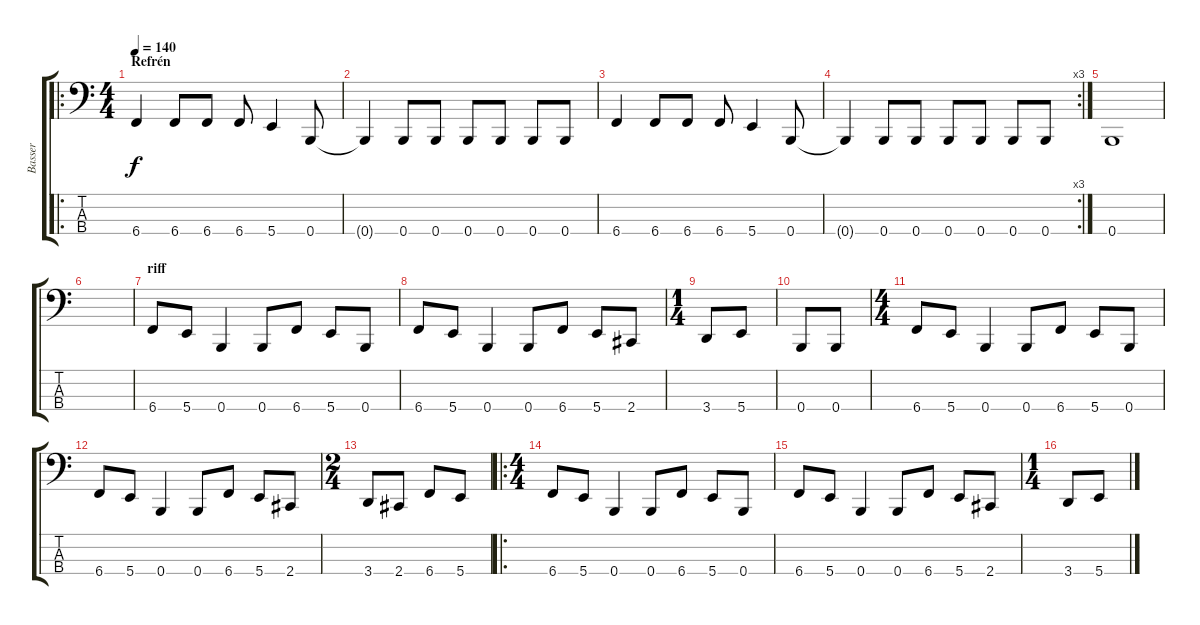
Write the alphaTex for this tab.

\track ("Basser" "Basser") {instrument electricbasspick}
\staff {score tabs}
\tuning (E2 B1 Gb1 B0) {hide}
\ro
\ts (4 4)
\section ("" "Refrén")
\tempo 140
\clef f4
\ks c
6.4.4{dy f} 6.4.8 6.4.8 6.4.8 5.4.4 0.4.8 |
0.4{t}.4 0.4.8 0.4.8 0.4.8 0.4.8 0.4.8 0.4.8 |
6.4.4 6.4.8 6.4.8 6.4.8 5.4.4 0.4.8 |
\rc 3
0.4{t}.4 0.4.8 0.4.8 0.4.8 0.4.8 0.4.8 0.4.8 |
\section ("" "")
0.4.1 |
\section ("" "")
|
\section ("" "riff")
6.4.8 5.4.8 0.4.4 0.4.8 6.4.8 5.4.8 0.4.8 |
6.4.8 5.4.8 0.4.4 0.4.8 6.4.8 5.4.8 2.4.8 |
\ts (1 4)
3.4.8 5.4.8 |
0.4.8 0.4.8 |
\ts (4 4)
6.4.8 5.4.8 0.4.4 0.4.8 6.4.8 5.4.8 0.4.8 |
6.4.8 5.4.8 0.4.4 0.4.8 6.4.8 5.4.8 2.4.8 |
\ts (2 4)
3.4.8 2.4.8 6.4.8 5.4.8 |
\ro
\ts (4 4)
6.4.8 5.4.8 0.4.4 0.4.8 6.4.8 5.4.8 0.4.8 |
6.4.8 5.4.8 0.4.4 0.4.8 6.4.8 5.4.8 2.4.8 |
\ts (1 4)
3.4.8 5.4.8
